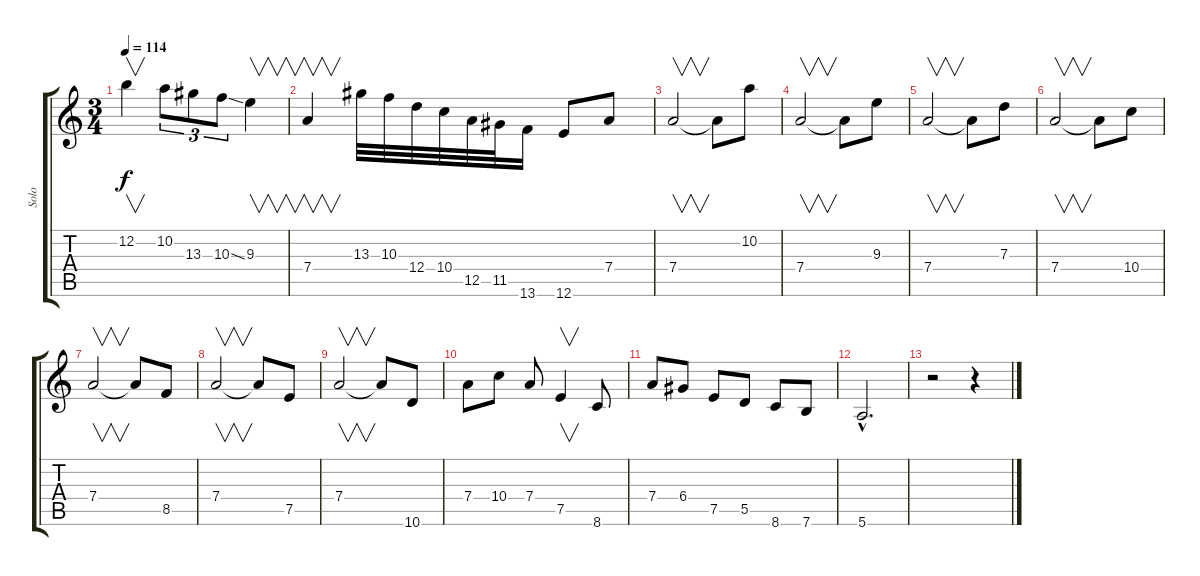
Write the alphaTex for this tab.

\track ("Solo" "Solo") {instrument distortionguitar}
\staff {score tabs}
\tuning (E4 B3 G3 D3 A2 E2) {hide}
\ts (3 4)
\tempo 114
\clef g2
\ks c
12.2.4{v dy f} 10.2.8{tu (3 2)} 13.3.8{tu (3 2)} 10.3{ss}.8{tu (3 2)} 9.3.4{v} |
7.4.4{v} 13.3.32 10.3.32 12.4.32 10.4.32 12.5.32 11.5.32 13.6.16 12.6.8 7.4.8 |
7.4.2{v} 7.4{t}.8 10.2.8 |
7.4.2{v} 7.4{t}.8 9.3.8 |
7.4.2{v} 7.4{t}.8 7.3.8 |
7.4.2{v} 7.4{t}.8 10.4.8 |
7.4.2{v} 7.4{t}.8 8.5.8 |
7.4.2{v} 7.4{t}.8 7.5.8 |
7.4.2{v} 7.4{t}.8 10.6.8 |
7.4.8 10.4.8 7.4.8 7.5.4{v} 8.6.8 |
7.4.8 6.4.8 7.5.8 5.5.8 8.6.8 7.6.8 |
5.6{hac}.2{d} |
r.2 r.4
